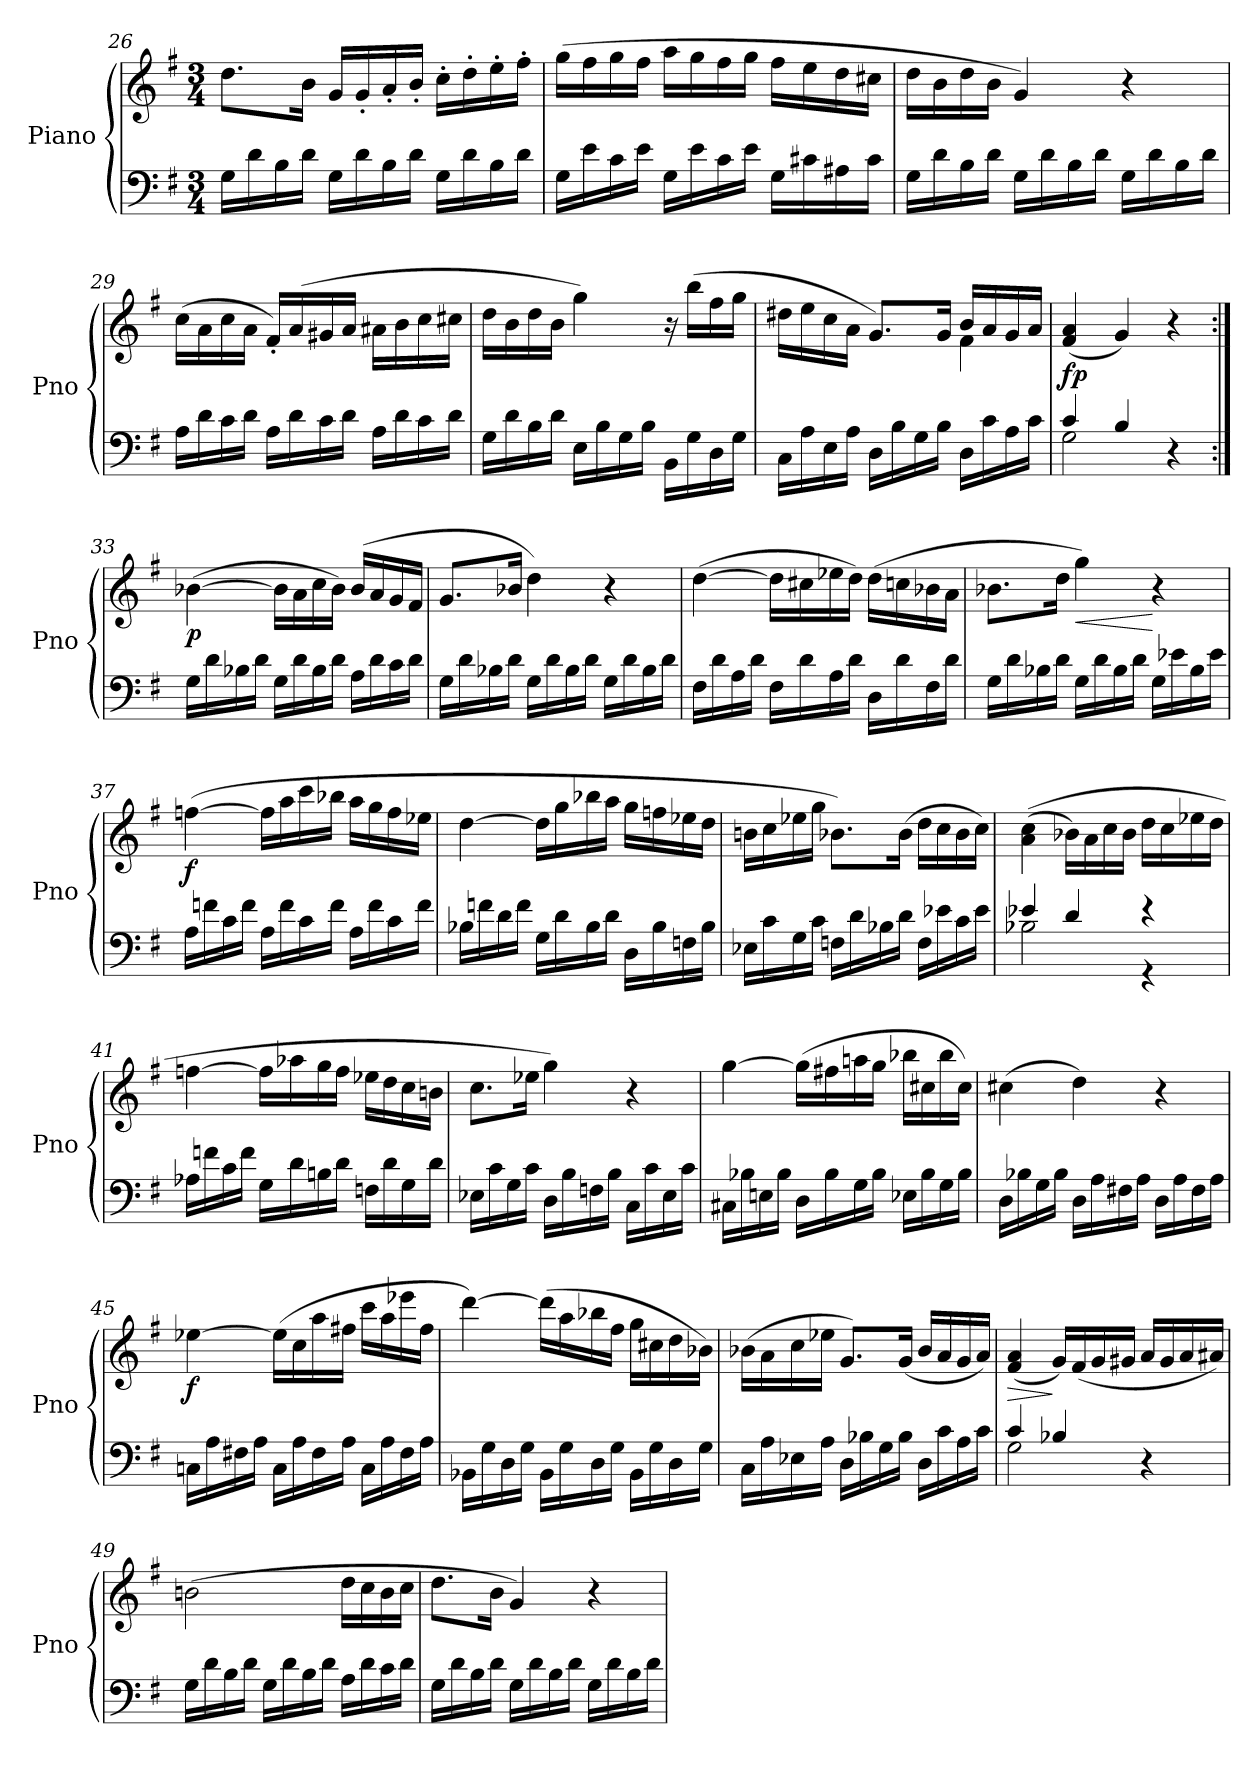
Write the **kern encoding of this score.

**kern	**kern	**dynam
*part1	*part1	*part1
*staff2	*staff1	*staff1/2
*I"Piano	*	*
*I'Pno	*	*
*clefF4	*clefG2	*
*k[f#]	*k[f#]	*
*M3/4	*M3/4	*
=26	=26	=26
16G\LL	8.dd\L	.
16d\	.	.
16B\	.	.
16d\JJ	16b\Jk	.
16G\LL	16g/LL	.
16d\	16g'/	.
16B\	16a'/	.
16d\JJ	16b'/JJ	.
16G\LL	16cc'\LL	.
16d\	16dd'\	.
16B\	16ee'\	.
16d\JJ	16ff#'\JJ	.
!!LO:LB:g=z
=27	=27	=27
16G\LL	(>16gg\LL	.
16e\	16ff#\	.
16c\	16gg\	.
16e\JJ	16ff#\JJ	.
16G\LL	16aa\LL	.
16e\	16gg\	.
16c\	16ff#\	.
16e\JJ	16gg\JJ	.
16G\LL	16ff#\LL	.
16c#X\	16ee\	.
16A#X\	16dd\	.
16c#\JJ	16cc#X\JJ	.
=28	=28	=28
16G\LL	16dd\LL	.
16d\	16b\	.
16B\	16dd\	.
16d\JJ	16b\JJ	.
16G\LL	4g/)	.
16d\	.	.
16B\	.	.
16d\JJ	.	.
16G\LL	4r	.
16d\	.	.
16B\	.	.
16d\JJ	.	.
=29	=29	=29
16A\LL	(>16cc\LL	.
16d\	16a\	.
16c\	16cc\	.
16d\JJ	16a\JJ	.
16A\LL	16f#'/LL)	.
16d\	(>16a/	.
16c\	16g#X/	.
16d\JJ	16a/JJ	.
16A\LL	16a#X\LL	.
16d\	16b\	.
16c\	16cc\	.
16d\JJ	16cc#X\JJ	.
!!LO:LB:g=z
=30	=30	=30
16G\LL	16dd\LL	.
16d\	16b\	.
16B\	16dd\	.
16d\JJ	16b\JJ	.
16E\LL	4gg\)	.
16B\	.	.
16G\	.	.
16B\JJ	.	.
16BB\LL	16r	.
16G\	(>16bb\LL	.
16D\	16ff#\	.
16G\JJ	16gg\JJ	.
=31	=31	=31
*	*^	*
16C\LL	16dd#X\LL	2ryy	.
16A\	16ee\	.	.
16E\	16cc\	.	.
16A\JJ	16a\JJ	.	.
16D\LL	8.g/L)	.	.
16B\	.	.	.
16G\	.	.	.
16B\JJ	16g/Jk	.	.
16D\LL	16b/LL	4f#\	.
16c\	16a/	.	.
16A\	16g/	.	.
16c\JJ	16a/JJ	.	.
*	*v	*v	*
=32	=32	=32
*^	*	*
!	!	!	!LO:DY:b
4c/	2G\	(>4f#/ 4a/	fp
4B/	.	4g/)	.
4r	4ryy	4r	.
=33:|!	=33:|!	=33:|!	=33:|!
!	!	!	!LO:DY:b
*v	*v	*	*
16G\LL	(>[4b-X\	p
16d\	.	.
16B-X\	.	.
16d\JJ	.	.
16G\LL	16b-\LL]	.
16d\	16a\	.
16B-\	16cc\	.
16d\JJ	16b-\JJ)	.
16A\LL	(<16b-/LL	.
16d\	16a/	.
16c\	16g/	.
16d\JJ	16f#/JJ	.
!!LO:LB:g=z
=34	=34	=34
16G\LL	8.g/L	.
16d\	.	.
16B-X\	.	.
16d\JJ	16b-X/Jk	.
16G\LL	4dd\)	.
16d\	.	.
16B-\	.	.
16d\JJ	.	.
16G\LL	4r	.
16d\	.	.
16B-\	.	.
16d\JJ	.	.
=35	=35	=35
16F#\LL	(>[4dd\	.
16d\	.	.
16A\	.	.
16d\JJ	.	.
16F#\LL	16dd\LL]	.
16d\	16cc#X\	.
16A\	16ee-X\	.
16d\JJ	16dd\JJ)	.
16D\LL	(>16dd\LL	.
16d\	16ccn\	.
16F#\	16b-X\	.
16d\JJ	16a\JJ	.
=36	=36	=36
16G\LL	8.b-X\L	.
16d\	.	.
16B-X\	.	.
16d\JJ	16dd\Jk	.
!	!	!LO:HP:b
16G\LL	4gg\)	<
16d\	.	.
16B-\	.	.
16d\JJ	.	.
16G\LL	4r	[
16e-X\	.	.
16B-\	.	.
16e-\JJ	.	.
!!LO:LB:g=z
=37	=37	=37
!	!	!LO:DY:b
16A\LL	(>[4ffn\	f
16fn\	.	.
16c\	.	.
16f\JJ	.	.
16A\LL	16ff\LL]	.
16f\	16aa\	.
16c\	16ccc\	.
16f\JJ	16bb-X\JJ	.
16A\LL	16aa\LL	.
16f\	16gg\	.
16c\	16ff\	.
16f\JJ	16ee-X\JJ	.
=38	=38	=38
16B-X\LL	[4dd\	.
16fn\	.	.
16d\	.	.
16f\JJ	.	.
16G\LL	16dd\LL]	.
16d\	16gg\	.
16B-\	16bb-X\	.
16d\JJ	16aa\JJ	.
16D\LL	16gg\LL	.
16B-\	16ffn\	.
16Fn\	16ee-X\	.
16B-\JJ	16dd\JJ	.
=39	=39	=39
16E-X\LL	16bn\LL	.
16c\	16cc\	.
16G\	16ee-X\	.
16c\JJ	16gg\JJ	.
16Fn\LL	8.b-X\L)	.
16d\	.	.
16B-X\	.	.
16d\JJ	(>16b-\Jk	.
16F\LL	16dd\LL	.
16e-X\	16cc\	.
16c\	16b-\	.
16e-\JJ	16cc\JJ)	.
!!LO:PB:g=z
=40	=40	=40
*^	*	*
4e-X/	2B-X\	(<(>4a\ 4cc\	.
4d/	.	16b-X\LL)	.
.	.	16a\	.
.	.	16cc\	.
.	.	16b-\JJ	.
4r	4r	16dd\LL	.
.	.	16cc\	.
.	.	16ee-X\	.
.	.	16dd\JJ	.
*v	*v	*	*
=41	=41	=41
16A-X\LL	[4ffn\	.
16fn\	.	.
16c\	.	.
16f\JJ	.	.
16G\LL	16ff\LL]	.
16d\	16aa-X\	.
16Bn\	16gg\	.
16d\JJ	16ff\JJ	.
16Fn\LL	16ee-X\LL	.
16d\	16dd\	.
16G\	16cc\	.
16d\JJ	16bn\JJ	.
=42	=42	=42
16E-X\LL	8.cc\L	.
16c\	.	.
16G\	.	.
16c\JJ	16ee-X\Jk	.
16D\LL	4gg\)	.
16B\	.	.
16Fn\	.	.
16B\JJ	.	.
16C\LL	4r	.
16c\	.	.
16E-\	.	.
16c\JJ	.	.
!!LO:LB:g=z
=43	=43	=43
16C#X\LL	[4gg\	.
16B-X\	.	.
16En\	.	.
16B-\JJ	.	.
16D\LL	(>16gg\LL]	.
16B-\	16ff#X\	.
16G\	16aan\	.
16B-\JJ	16gg\JJ	.
16E-X\LL	16bb-X\LL	.
16B-\	16cc#X\	.
16G\	16bb-\	.
16B-\JJ	16cc#\JJ)	.
=44	=44	=44
16D\LL	(>4cc#X\	.
16B-X\	.	.
16G\	.	.
16B-\JJ	.	.
16D\LL	4dd\)	.
16A\	.	.
16F#X\	.	.
16A\JJ	.	.
16D\LL	4r	.
16A\	.	.
16F#\	.	.
16A\JJ	.	.
=45	=45	=45
!	!	!LO:DY:b
16Cn\LL	[4ee-X\	f
16A\	.	.
16F#X\	.	.
16A\JJ	.	.
16C\LL	(>16ee-\LL]	.
16A\	16cc\	.
16F#\	16aa\	.
16A\JJ	16ff#X\JJ	.
16C\LL	16ccc\LL	.
16A\	16aa\	.
16F#\	16eee-X\	.
16A\JJ	16ff#\JJ	.
!!LO:LB:g=z
=46	=46	=46
16BB-X\LL	[4ddd\)	.
16G\	.	.
16D\	.	.
16G\JJ	.	.
16BB-\LL	(>16ddd\LL]	.
16G\	16aa\	.
16D\	16bb-X\	.
16G\JJ	16ff#\JJ	.
16BB-\LL	16gg\LL	.
16G\	16cc#X\	.
16D\	16dd\	.
16G\JJ	16b-X\JJ)	.
=47	=47	=47
16C\LL	(>16b-X\LL	.
16A\	16a\	.
16E-X\	16cc\	.
16A\JJ	16ee-X\JJ	.
16D\LL	8.g/L)	.
16B-X\	.	.
16G\	.	.
16B-\JJ	(<16g/Jk	.
16D\LL	16b-/LL	.
16c\	16a/	.
16A\	16g/	.
16c\JJ	16a/JJ)	.
=48	=48	=48
*^	*	*
!	!	!	!LO:HP:b
4c/	2G\	(<4f#/ 4a/	>
4B-X/	.	16g/LL)	]
.	.	(<16f#/	.
.	.	16g/	.
.	.	16g#X/JJ	.
4r	4ryy	16a/LL	.
.	.	16g#/	.
.	.	16a/	.
.	.	16a#X/JJ)	.
*v	*v	*	*
!!LO:LB:g=z
=49	=49	=49
!	!	!LO:DY:b=2
!	!	!LO:DY:n=1:b
16G\LL	(>2bn\	other-dynamics p
16d\	.	.
16B\	.	.
16d\JJ	.	.
16G\LL	.	.
16d\	.	.
16B\	.	.
16d\JJ	.	.
16A\LL	16dd\LL	.
16d\	16cc\	.
16c\	16b\	.
16d\JJ	16cc\JJ	.
=50	=50	=50
16G\LL	8.dd\L	.
16d\	.	.
16B\	.	.
16d\JJ	16b\Jk	.
16G\LL	4g/)	.
16d\	.	.
16B\	.	.
16d\JJ	.	.
16G\LL	4r	.
16d\	.	.
16B\	.	.
16d\JJ	.	.
=	=	=
*-	*-	*-
